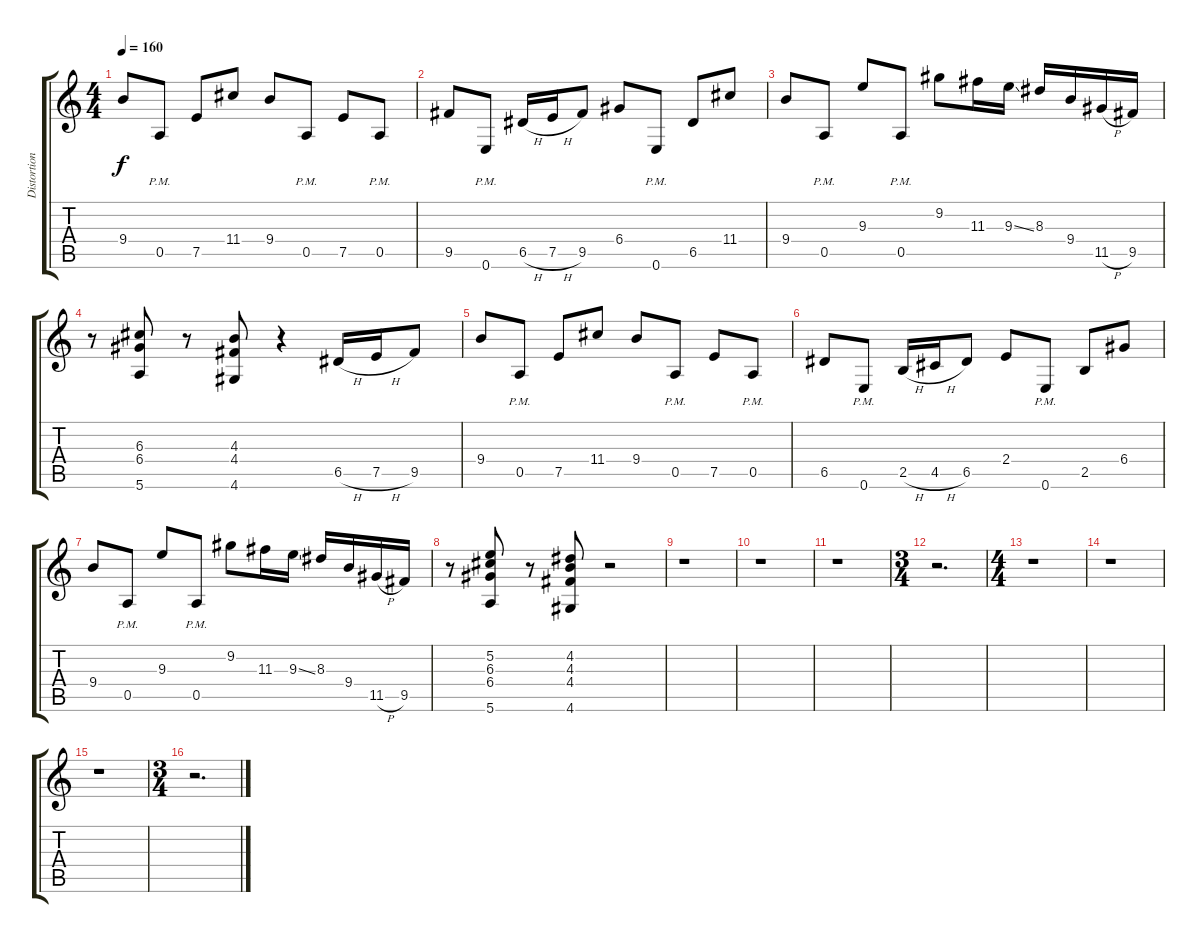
\track ("Distortion 1 /Lead" "Distortion") {instrument overdrivenguitar}
\staff {score tabs}
\tuning (E4 B3 G3 D3 A2 E2) {hide}
\ts (4 4)
\tempo 160
\clef g2
\ks c
9.4.8{dy f} 0.5{pm}.8 7.5.8 11.4.8 9.4.8 0.5{pm}.8 7.5.8 0.5{pm}.8 |
9.5.8 0.6{pm}.8 6.5{h}.16 7.5{h}.16 9.5.8 6.4.8 0.6{pm}.8 6.5.8 11.4.8 |
9.4.8 0.5{pm}.8 9.3.8 0.5{pm}.8 9.2.8 11.3.16 9.3{ss}.16 8.3.16 9.4.16 11.5{h}.16 9.5.16 |
r.8 (6.3 6.4 5.6).8 r.8 (4.3 4.4 4.6).8 r.4 6.5{h}.16 7.5{h}.16 9.5.8 |
9.4.8 0.5{pm}.8 7.5.8 11.4.8 9.4.8 0.5{pm}.8 7.5.8 0.5{pm}.8 |
6.5.8 0.6{pm}.8 2.5{h}.16 4.5{h}.16 6.5.8 2.4.8 0.6{pm}.8 2.5.8 6.4.8 |
9.4.8 0.5{pm}.8 9.3.8 0.5{pm}.8 9.2.8 11.3.16 9.3{ss}.16 8.3.16 9.4.16 11.5{h}.16 9.5.16 |
r.8 (5.2 6.3 6.4 5.6).8 r.8 (4.2 4.3 4.4 4.6).8 r.2 |
r.1 |
r.1 |
r.1 |
\ts (3 4)
r.2{d} |
\ts (4 4)
r.1 |
r.1 |
r.1 |
\ts (3 4)
r.2{d}
